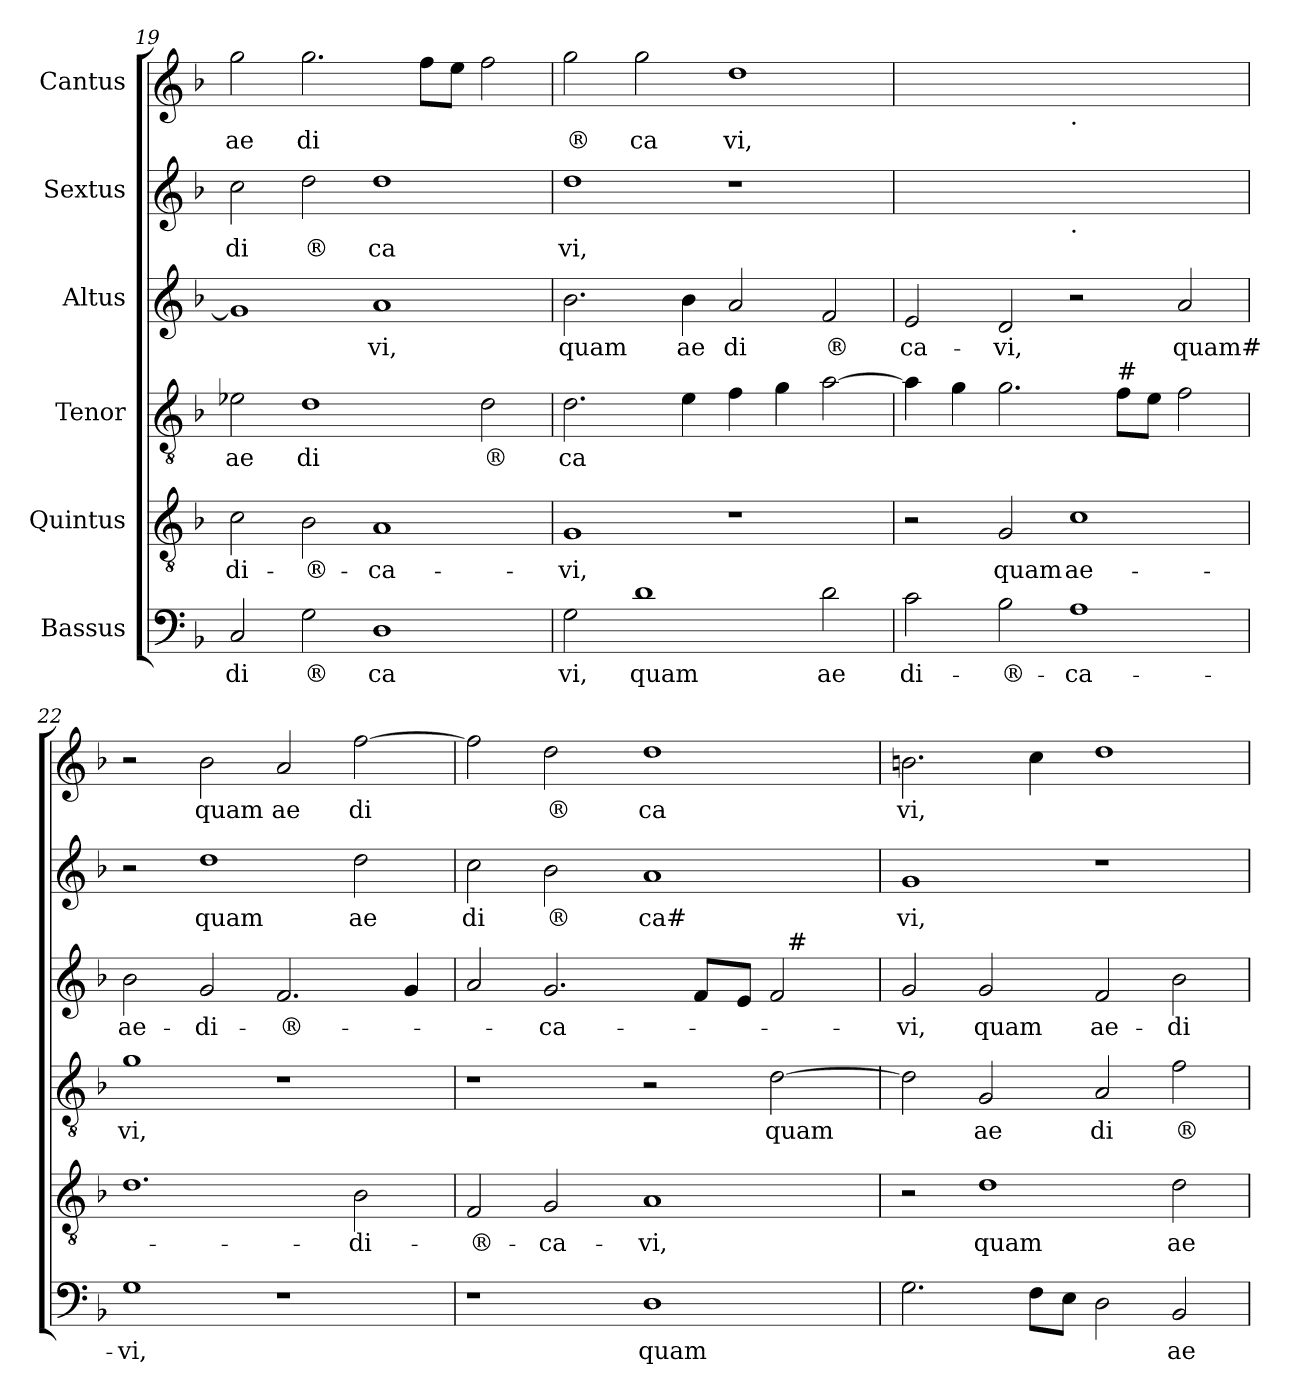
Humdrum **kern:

**kern	**text	**kern	**text	**kern	**text	**kern	**text	**kern	**text	**kern	**text
*part6	*part6	*part5	*part5	*part4	*part4	*part3	*part3	*part2	*part2	*part1	*part1
*staff6	*staff6	*staff5	*staff5	*staff4	*staff4	*staff3	*staff3	*staff2	*staff2	*staff1	*staff1
*I"Bassus	*	*I"Quintus	*	*I"Tenor	*	*I"Altus	*	*I"Sextus	*	*I"Cantus	*
*clefF4	*	*clefGv2	*	*clefGv2	*	*clefG2	*	*clefG2	*	*clefG2	*
*k[b-]	*	*k[b-]	*	*k[b-]	*	*k[b-]	*	*k[b-]	*	*k[b-]	*
*F:	*	*F:	*	*F:	*	*F:	*	*F:	*	*F:	*
=19	=19	=19	=19	=19	=19	=19	=19	=19	=19	=19	=19
!	!LO:LY:b	!	!LO:LY:b	!	!LO:LY:b	!	!	!	!LO:LY:b	!	!LO:LY:b
2C/	di	2c\	-di-	2e-X\	ae	1g]	.	2cc\	di	2gg\	ae
!	!LO:LY:b	!	!LO:LY:b	!	!LO:LY:b	!	!	!	!LO:LY:b	!	!LO:LY:b
2G\	®	2B-\	-®-	1d	di	.	.	2dd\	®	2.gg\	di
!	!LO:LY:b	!	!LO:LY:b	!	!	!	!LO:LY:b	!	!LO:LY:b	!	!
1D	ca	1A	-ca-	.	.	1a	vi,	1dd	ca	.	.
.	.	.	.	.	.	.	.	.	.	8ff\L	.
.	.	.	.	.	.	.	.	.	.	8ee\J	.
!	!	!	!	!	!LO:LY:b	!	!	!	!	!	!
.	.	.	.	2d\	®	.	.	.	.	2ff\	.
=20	=20	=20	=20	=20	=20	=20	=20	=20	=20	=20	=20
!	!LO:LY:b	!	!LO:LY:b	!	!LO:LY:b	!	!LO:LY:b	!	!LO:LY:b	!	!LO:LY:b
2G\	vi,	1G	-vi,	2.d\	ca	2.b-\	quam	1dd	vi,	2gg\	®
!	!LO:LY:b	!	!	!	!	!	!	!	!	!	!LO:LY:b
1d	quam	.	.	.	.	.	.	.	.	2gg\	ca
!	!	!	!	!	!	!	!LO:LY:b	!	!	!	!
.	.	.	.	4e\	.	4b-\	ae	.	.	.	.
!	!	!	!	!	!	!	!LO:LY:b	!	!	!	!LO:LY:b
.	.	1r	.	4f\	.	2a/	di	1r	.	1dd	vi,
.	.	.	.	4g\	.	.	.	.	.	.	.
!	!LO:LY:b	!	!	!	!	!	!LO:LY:b	!	!	!	!
2d\	ae	.	.	[>2a\	.	2f/	®	.	.	.	.
!!LO:LB:g=z
=21	=21	=21	=21	=21	=21	=21	=21	=21	=21	=21	=21
!	!LO:LY:b	!	!	!	!	!	!LO:LY:b	!	!	!	!
2c\	di-	2r	.	4a\]	.	2e/	ca-	1ryy	.	1ryy	.
.	.	.	.	4g\	.	.	.	.	.	.	.
!	!LO:LY:b	!	!LO:LY:b	!	!	!	!LO:LY:b	!	!	!	!
2B-\	-®-	2G/	quam	2.g\	.	2d/	-vi,	.	.	.	.
!	!	!	!	!	!	!	!	!	!	!LO:TX:b:t=.	!
!	!	!	!	!	!	!	!	!LO:TX:b:t=.	!	!	!
!	!LO:LY:b	!	!LO:LY:b	!	!	!	!	!	!	!	!
1A	-ca-	1c	ae-	.	.	2r	.	1ryy	.	1ryy	.
!	!	!	!	!LO:TX:a:t=#	!	!	!	!	!	!	!
.	.	.	.	8f\L	.	.	.	.	.	.	.
.	.	.	.	8e\J	.	.	.	.	.	.	.
!	!	!	!	!	!	!	!LO:LY:b	!	!	!	!
.	.	.	.	2f\	.	2a/	quam#	.	.	.	.
=22	=22	=22	=22	=22	=22	=22	=22	=22	=22	=22	=22
!	!LO:LY:b	!	!	!	!LO:LY:b	!	!LO:LY:b	!	!	!	!
1G	-vi,	1.d	.	1g	vi,	2b-\	ae-	2r	.	2r	.
!	!	!	!	!	!	!	!LO:LY:b	!	!LO:LY:b	!	!LO:LY:b
.	.	.	.	.	.	2g/	-di-	1dd	quam	2b-\	quam
!	!	!	!	!	!	!	!LO:LY:b	!	!	!	!LO:LY:b
1r	.	.	.	1r	.	2.f/	-®-	.	.	2a/	ae
!	!	!	!LO:LY:b	!	!	!	!	!	!LO:LY:b	!	!LO:LY:b
.	.	2B-\	-di-	.	.	.	.	2dd\	ae	[>2ff\	di
.	.	.	.	.	.	4g/	.	.	.	.	.
=23	=23	=23	=23	=23	=23	=23	=23	=23	=23	=23	=23
!	!	!	!LO:LY:b	!	!	!	!	!	!LO:LY:b	!	!
*	*	*	*	*	*	*^	*	*	*	*	*
1r	.	2F/	-®-	1r	.	2a/	3%2ryy	.	2cc\	di	2ff\]	.
!	!	!	!LO:LY:b	!	!	!	!	!LO:LY:b	!	!LO:LY:b	!	!LO:LY:b
.	.	2G/	-ca-	.	.	2.g/	.	-ca-	2b-\	®	2dd\	®
.	.	.	.	.	.	.	3%2ryy	.	.	.	.	.
!	!LO:LY:b	!	!LO:LY:b	!	!	!	!	!	!	!LO:LY:b	!	!LO:LY:b
1D	quam	1A	-vi,	2r	.	.	.	.	1a	ca#	1dd	ca
.	.	.	.	.	.	8f/L	.	.	.	.	.	.
.	.	.	.	.	.	.	6ryy	.	.	.	.	.
.	.	.	.	.	.	8e/J	.	.	.	.	.	.
!	!	!	!	!	!LO:LY:b	!	!	!	!	!	!	!
.	.	.	.	[>2d\	quam	2f/	24ryy	.	.	.	.	.
!	!	!	!	!	!	!	!LO:TX:a:t=#	!	!	!	!	!
.	.	.	.	.	.	.	3ryy	.	.	.	.	.
.	.	.	.	.	.	.	12.ryy	.	.	.	.	.
=24	=24	=24	=24	=24	=24	=24	=24	=24	=24	=24	=24	=24
!	!	!	!	!	!	!	!	!LO:LY:b	!	!LO:LY:b	!	!LO:LY:b
*	*	*	*	*	*	*v	*v	*	*	*	*	*
2.G\	.	2r	.	2d\]	.	2g/	-vi,	1g	vi,	2.bn\	vi,
!	!	!	!LO:LY:b	!	!LO:LY:b	!	!LO:LY:b	!	!	!	!
.	.	1d	quam	2G/	ae	2g/	quam	.	.	.	.
8F\L	.	.	.	.	.	.	.	.	.	4cc\	.
8E\J	.	.	.	.	.	.	.	.	.	.	.
!	!	!	!	!	!LO:LY:b	!	!LO:LY:b	!	!	!	!
2D\	.	.	.	2A/	di	2f/	ae-	1r	.	1dd	.
!	!LO:LY:b	!	!LO:LY:b	!	!LO:LY:b	!	!LO:LY:b	!	!	!	!
2BB-/	ae-	2d\	ae-	2f\	®	2b-\	-di-	.	.	.	.
=	=	=	=	=	=	=	=	=	=	=	=
*-	*-	*-	*-	*-	*-	*-	*-	*-	*-	*-	*-
